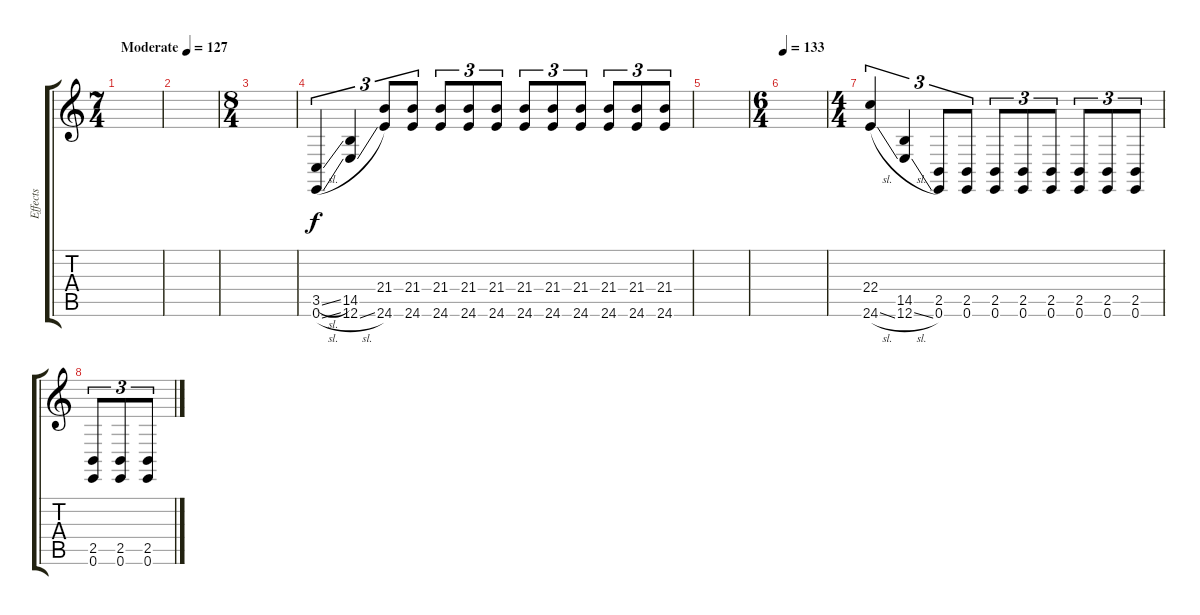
\track ("Effects" "Effects") {instrument gunshot}
\staff {score tabs}
\tuning (E4 B3 G3 D3 A2 E2) {hide}
\ts (7 4)
\tempo (127 "Moderate")
\clef g2
\ks c
|
|
\ts (8 4)
|
(3.5{sl} 0.6{sl}).4{tu (3 2)} (14.5 12.6{sl}).4{tu (3 2)} (21.4 24.6).8{tu (3 2)} (21.4 24.6).8{tu (3 2)} (21.4 24.6).8{tu (3 2) volume 0} (21.4 24.6).8{tu (3 2)} (21.4 24.6).8{tu (3 2)} (21.4 24.6).8{tu (3 2)} (21.4 24.6).8{tu (3 2)} (21.4 24.6).8{tu (3 2)} (21.4 24.6).8{tu (3 2)} (21.4 24.6).8{tu (3 2)} (21.4 24.6).8{tu (3 2)} |
|
\ts (6 4)
\tempo 133
|
\ts (4 4)
(22.4 24.6{sl}).4{tu (3 2) volume 13} (14.5 12.6{sl}).4{tu (3 2)} (2.5 0.6).8{tu (3 2)} (2.5 0.6).8{tu (3 2)} (2.5 0.6).8{tu (3 2) volume 0} (2.5 0.6).8{tu (3 2)} (2.5 0.6).8{tu (3 2)} (2.5 0.6).8{tu (3 2)} (2.5 0.6).8{tu (3 2)} (2.5 0.6).8{tu (3 2)} |
(2.5 0.6).8{tu (3 2)} (2.5 0.6).8{tu (3 2)} (2.5 0.6).8{tu (3 2)}
